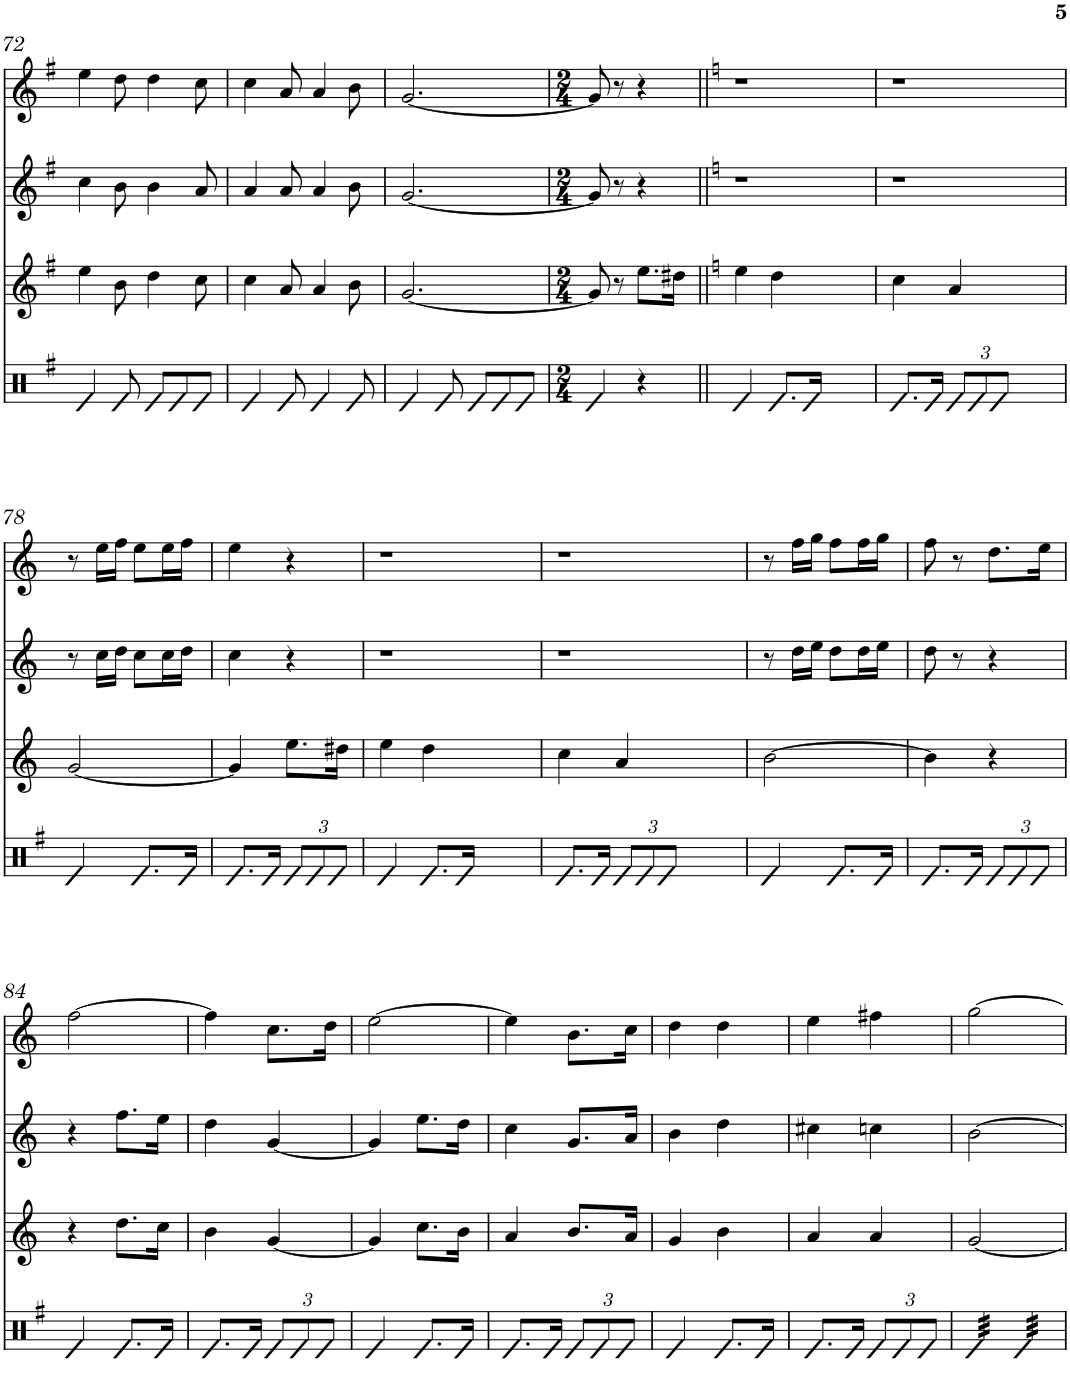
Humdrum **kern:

**kern	**kern	**kern	**kern
*part4	*part3	*part2	*part1
*staff4	*staff3	*staff2	*staff1
*I"Timbal	*I"Gralla 3	*I"Gralla 2	*I"Gralla 1
!!LO:PB:g=z
*clefX	*clefG2	*clefG2	*clefG2
*	*Trd8c14	*	*Trd1c2
*k[f#]	*k[f#]	*k[f#]	*k[f#]
*M6/8	*M6/8	*M6/8	*M6/8
=72	=72	=72	=72
4e/	4ee\	4cc\	4ee\
8e/	8b\	8b\	8dd\
8e/L	4dd\	4b\	4dd\
8e/	.	.	.
8e/J	8cc\	8a/	8cc\
=73	=73	=73	=73
4e/	4cc\	4a/	4cc\
8e/	8a/	8a/	8a/
4e/	4a/	4a/	4a/
8e/	8b\	8b\	8b\
=74	=74	=74	=74
4e/	[2.g/	[2.g/	[2.g/
8e/	.	.	.
8e/L	.	.	.
8e/	.	.	.
8e/J	.	.	.
=75	=75	=75	=75
*M2/4	*M2/4	*M2/4	*M2/4
4e/	8g/]	8g/]	8g/]
.	8r	8r	8r
4r	8.ee\L	4r	4r
.	16dd#X\Jk	.	.
=76||	=76||	=76||	=76||
*	*k[]	*k[]	*k[]
4e/	4ee\	2r	2r
8.e/L	4dd\	.	.
16e/Jk	.	.	.
2ryy	2ryy	2ryy	2ryy
=77	=77	=77	=77
8.e/L	4cc\	2r	2r
16e/Jk	.	.	.
*Xbrackettup	*	*	*
12e/L	4a/	.	.
12e/	.	.	.
12e/J	.	.	.
2ryy	2ryy	2ryy	2ryy
!!LO:LB:g=z
=78	=78	=78	=78
4e/	[2g/	8r	8r
.	.	16cc\LL	16ee\LL
.	.	16dd\JJ	16ff\JJ
8.e/L	.	8cc\L	8ee\L
.	.	16cc\L	16ee\L
16e/Jk	.	16dd\JJ	16ff\JJ
=79	=79	=79	=79
8.e/L	4g/]	4cc\	4ee\
16e/Jk	.	.	.
12e/L	8.ee\L	4r	4r
12e/	.	.	.
12e/J	.	.	.
.	16dd#X\Jk	.	.
=80	=80	=80	=80
4e/	4ee\	2r	2r
8.e/L	4dd\	.	.
16e/Jk	.	.	.
2ryy	2ryy	2ryy	2ryy
=81	=81	=81	=81
8.e/L	4cc\	2r	2r
16e/Jk	.	.	.
12e/L	4a/	.	.
12e/	.	.	.
12e/J	.	.	.
2ryy	2ryy	2ryy	2ryy
=82	=82	=82	=82
4e/	[2b\	8r	8r
.	.	16dd\LL	16ff\LL
.	.	16ee\JJ	16gg\JJ
8.e/L	.	8dd\L	8ff\L
.	.	16dd\L	16ff\L
16e/Jk	.	16ee\JJ	16gg\JJ
=83	=83	=83	=83
8.e/L	4b\]	8dd\	8ff\
.	.	8r	8r
16e/Jk	.	.	.
12e/L	4r	4r	8.dd\L
12e/	.	.	.
12e/J	.	.	.
.	.	.	16ee\Jk
!!LO:LB:g=z
=84	=84	=84	=84
4e/	4r	4r	[2ff\
8.e/L	8.dd\L	8.ff\L	.
16e/Jk	16cc\Jk	16ee\Jk	.
=85	=85	=85	=85
8.e/L	4b\	4dd\	4ff\]
16e/Jk	.	.	.
12e/L	[4g/	[4g/	8.cc\L
12e/	.	.	.
12e/J	.	.	.
.	.	.	16dd\Jk
=86	=86	=86	=86
4e/	4g/]	4g/]	[2ee\
8.e/L	8.cc\L	8.ee\L	.
16e/Jk	16b\Jk	16dd\Jk	.
=87	=87	=87	=87
8.e/L	4a/	4cc\	4ee\]
16e/Jk	.	.	.
12e/L	8.b/L	8.g/L	8.b\L
12e/	.	.	.
12e/J	.	.	.
.	16a/Jk	16a/Jk	16cc\Jk
=88	=88	=88	=88
4e/	4g/	4b\	4dd\
8.e/L	4b\	4dd\	4dd\
16e/Jk	.	.	.
=89	=89	=89	=89
8.e/L	4a/	4cc#X\	4ee\
16e/Jk	.	.	.
12e/L	4a/	4ccn\	4ff#X\
12e/	.	.	.
12e/J	.	.	.
=90	=90	=90	=90
*tremolo	*	*	*
32e/LLL	[2g/	[2b\	[2gg\
32e/	.	.	.
32e/	.	.	.
32e/	.	.	.
32e/	.	.	.
32e/	.	.	.
32e/	.	.	.
32e/JJJ	.	.	.
32e/LLL	.	.	.
32e/	.	.	.
32e/	.	.	.
32e/	.	.	.
32e/	.	.	.
32e/	.	.	.
32e/	.	.	.
32e/JJJ	.	.	.
*Xtremolo	*	*	*
=	=	=	=
*-	*-	*-	*-
